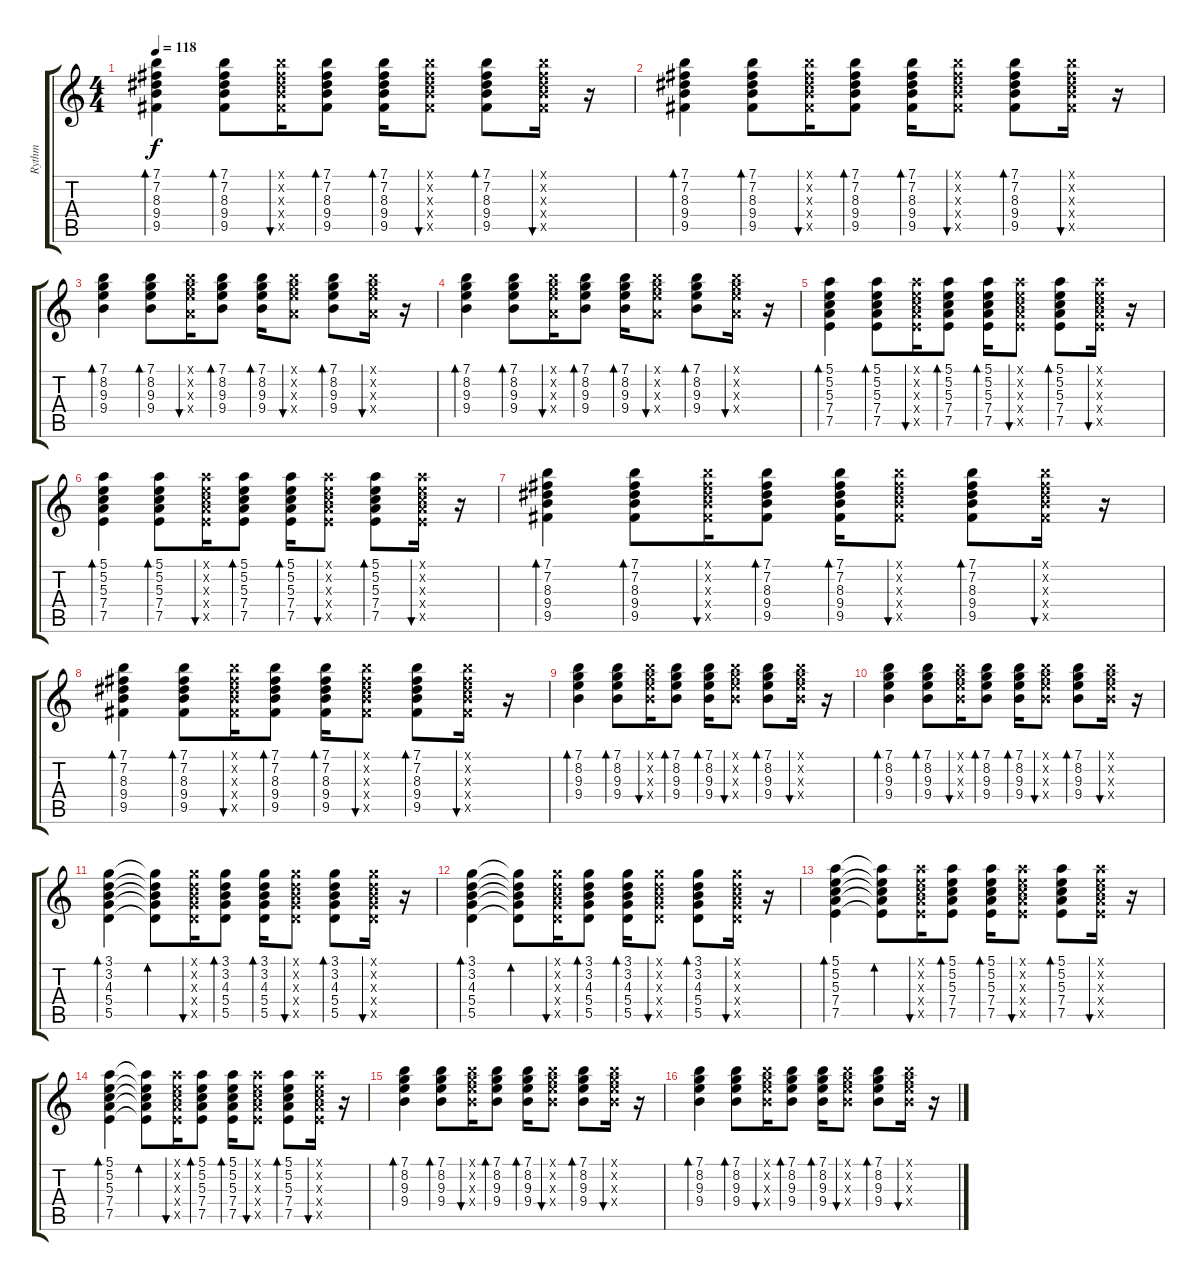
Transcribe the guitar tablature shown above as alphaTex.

\track ("Rythm" "Rythm") {instrument acousticguitarsteel}
\staff {score tabs}
\tuning (E4 B3 G3 D3 A2 E2) {hide}
\ts (4 4)
\tempo 118
\clef g2
\ks c
(7.1 7.2 8.3 9.4 9.5).4{bd 60 dy f} (7.1 7.2 8.3 9.4 9.5).8{bd 60} (7.1{x} 7.2{x} 8.3{x} 9.4{x} 9.5{x}).16{bu 60} (7.1 7.2 8.3 9.4 9.5).8{bd 60} (7.1 7.2 8.3 9.4 9.5).16{bd 60} (7.1{x} 7.2{x} 8.3{x} 9.4{x} 9.5{x}).8{bu 60} (7.1 7.2 8.3 9.4 9.5).8{bd 60} (7.1{x} 7.2{x} 8.3{x} 9.4{x} 9.5{x}).16{bu 60} r.16 |
(7.1 7.2 8.3 9.4 9.5).4{bd 60} (7.1 7.2 8.3 9.4 9.5).8{bd 60} (7.1{x} 7.2{x} 8.3{x} 9.4{x} 9.5{x}).16{bu 60} (7.1 7.2 8.3 9.4 9.5).8{bd 60} (7.1 7.2 8.3 9.4 9.5).16{bd 60} (7.1{x} 7.2{x} 8.3{x} 9.4{x} 9.5{x}).8{bu 60} (7.1 7.2 8.3 9.4 9.5).8{bd 60} (7.1{x} 7.2{x} 8.3{x} 9.4{x} 9.5{x}).16{bu 60} r.16 |
(7.1 8.2 9.3 9.4).4{bd 60} (7.1 8.2 9.3 9.4).8{bd 60} (7.1{x} 8.2{x} 9.3{x} 7.4{x}).16{bu 60} (7.1 8.2 9.3 9.4).8{bd 60} (7.1 8.2 9.3 9.4).16{bd 60} (7.1{x} 8.2{x} 9.3{x} 7.4{x}).8{bu 60} (7.1 8.2 9.3 9.4).8{bd 60} (7.1{x} 8.2{x} 9.3{x} 7.4{x}).16{bu 60} r.16 |
(7.1 8.2 9.3 9.4).4{bd 60} (7.1 8.2 9.3 9.4).8{bd 60} (7.1{x} 8.2{x} 9.3{x} 7.4{x}).16{bu 60} (7.1 8.2 9.3 9.4).8{bd 60} (7.1 8.2 9.3 9.4).16{bd 60} (7.1{x} 8.2{x} 9.3{x} 7.4{x}).8{bu 60} (7.1 8.2 9.3 9.4).8{bd 60} (7.1{x} 8.2{x} 9.3{x} 7.4{x}).16{bu 60} r.16 |
(5.1 5.2 5.3 7.4 7.5).4{bd 60} (5.1 5.2 5.3 7.4 7.5).8{bd 60} (5.1{x} 5.2{x} 5.3{x} 7.4{x} 7.5{x}).16{bu 60} (5.1 5.2 5.3 7.4 7.5).8{bd 60} (5.1 5.2 5.3 7.4 7.5).16{bd 60} (5.1{x} 5.2{x} 5.3{x} 7.4{x} 7.5{x}).8{bu 60} (5.1 5.2 5.3 7.4 7.5).8{bd 60} (5.1{x} 5.2{x} 5.3{x} 7.4{x} 7.5{x}).16{bu 60} r.16 |
(5.1 5.2 5.3 7.4 7.5).4{bd 60} (5.1 5.2 5.3 7.4 7.5).8{bd 60} (5.1{x} 5.2{x} 5.3{x} 7.4{x} 7.5{x}).16{bu 60} (5.1 5.2 5.3 7.4 7.5).8{bd 60} (5.1 5.2 5.3 7.4 7.5).16{bd 60} (5.1{x} 5.2{x} 5.3{x} 7.4{x} 7.5{x}).8{bu 60} (5.1 5.2 5.3 7.4 7.5).8{bd 60} (5.1{x} 5.2{x} 5.3{x} 7.4{x} 7.5{x}).16{bu 60} r.16 |
(7.1 7.2 8.3 9.4 9.5).4{bd 60} (7.1 7.2 8.3 9.4 9.5).8{bd 60} (7.1{x} 7.2{x} 8.3{x} 9.4{x} 9.5{x}).16{bu 60} (7.1 7.2 8.3 9.4 9.5).8{bd 60} (7.1 7.2 8.3 9.4 9.5).16{bd 60} (7.1{x} 7.2{x} 8.3{x} 9.4{x} 9.5{x}).8{bu 60} (7.1 7.2 8.3 9.4 9.5).8{bd 60} (7.1{x} 7.2{x} 8.3{x} 9.4{x} 9.5{x}).16{bu 60} r.16 |
(7.1 7.2 8.3 9.4 9.5).4{bd 60} (7.1 7.2 8.3 9.4 9.5).8{bd 60} (7.1{x} 7.2{x} 8.3{x} 9.4{x} 9.5{x}).16{bu 60} (7.1 7.2 8.3 9.4 9.5).8{bd 60} (7.1 7.2 8.3 9.4 9.5).16{bd 60} (7.1{x} 7.2{x} 8.3{x} 9.4{x} 9.5{x}).8{bu 60} (7.1 7.2 8.3 9.4 9.5).8{bd 60} (7.1{x} 7.2{x} 8.3{x} 9.4{x} 9.5{x}).16{bu 60} r.16 |
(7.1 8.2 9.3 9.4).4{bd 60} (7.1 8.2 9.3 9.4).8{bd 60} (7.1{x} 8.2{x} 9.3{x} 9.4{x}).16{bu 60} (7.1 8.2 9.3 9.4).8{bd 60} (7.1 8.2 9.3 9.4).16{bd 60} (7.1{x} 8.2{x} 9.3{x} 9.4{x}).8{bu 60} (7.1 8.2 9.3 9.4).8{bd 60} (7.1{x} 8.2{x} 9.3{x} 9.4{x}).16{bu 60} r.16 |
(7.1 8.2 9.3 9.4).4{bd 60} (7.1 8.2 9.3 9.4).8{bd 60} (7.1{x} 8.2{x} 9.3{x} 9.4{x}).16{bu 60} (7.1 8.2 9.3 9.4).8{bd 60} (7.1 8.2 9.3 9.4).16{bd 60} (7.1{x} 8.2{x} 9.3{x} 9.4{x}).8{bu 60} (7.1 8.2 9.3 9.4).8{bd 60} (7.1{x} 8.2{x} 9.3{x} 9.4{x}).16{bu 60} r.16 |
(3.1 3.2 4.3 5.4 5.5).4{bd 60} (3.1{t} 3.2{t} 4.3{t} 5.4{t} 5.5{t}).8{bd 60} (3.1{x} 3.2{x} 4.3{x} 5.4{x} 5.5{x}).16{bu 60} (3.1 3.2 4.3 5.4 5.5).8{bd 60} (3.1 3.2 4.3 5.4 5.5).16{bd 60} (3.1{x} 3.2{x} 4.3{x} 5.4{x} 5.5{x}).8{bu 60} (3.1 3.2 4.3 5.4 5.5).8{bd 60} (3.1{x} 3.2{x} 4.3{x} 5.4{x} 5.5{x}).16{bu 60} r.16 |
(3.1 3.2 4.3 5.4 5.5).4{bd 60} (3.1{t} 3.2{t} 4.3{t} 5.4{t} 5.5{t}).8{bd 60} (3.1{x} 3.2{x} 4.3{x} 5.4{x} 5.5{x}).16{bu 60} (3.1 3.2 4.3 5.4 5.5).8{bd 60} (3.1 3.2 4.3 5.4 5.5).16{bd 60} (3.1{x} 3.2{x} 4.3{x} 5.4{x} 5.5{x}).8{bu 60} (3.1 3.2 4.3 5.4 5.5).8{bd 60} (3.1{x} 3.2{x} 4.3{x} 5.4{x} 5.5{x}).16{bu 60} r.16 |
(5.1 5.2 5.3 7.4 7.5).4{bd 60} (5.1{t} 5.2{t} 5.3{t} 7.4{t} 7.5{t}).8{bd 60} (5.1{x} 5.2{x} 5.3{x} 7.4{x} 7.5{x}).16{bu 60} (5.1 5.2 5.3 7.4 7.5).8{bd 60} (5.1 5.2 5.3 7.4 7.5).16{bd 60} (5.1{x} 5.2{x} 5.3{x} 7.4{x} 7.5{x}).8{bu 60} (5.1 5.2 5.3 7.4 7.5).8{bd 60} (5.1{x} 5.2{x} 5.3{x} 7.4{x} 7.5{x}).16{bu 60} r.16 |
(5.1 5.2 5.3 7.4 7.5).4{bd 60} (5.1{t} 5.2{t} 5.3{t} 7.4{t} 7.5{t}).8{bd 60} (5.1{x} 5.2{x} 5.3{x} 7.4{x} 7.5{x}).16{bu 60} (5.1 5.2 5.3 7.4 7.5).8{bd 60} (5.1 5.2 5.3 7.4 7.5).16{bd 60} (5.1{x} 5.2{x} 5.3{x} 7.4{x} 7.5{x}).8{bu 60} (5.1 5.2 5.3 7.4 7.5).8{bd 60} (5.1{x} 5.2{x} 5.3{x} 7.4{x} 7.5{x}).16{bu 60} r.16 |
(7.1 8.2 9.3 9.4).4{bd 60} (7.1 8.2 9.3 9.4).8{bd 60} (7.1{x} 8.2{x} 9.3{x} 9.4{x}).16{bu 60} (7.1 8.2 9.3 9.4).8{bd 60} (7.1 8.2 9.3 9.4).16{bd 60} (7.1{x} 8.2{x} 9.3{x} 9.4{x}).8{bu 60} (7.1 8.2 9.3 9.4).8{bd 60} (7.1{x} 8.2{x} 9.3{x} 9.4{x}).16{bu 60} r.16 |
(7.1 8.2 9.3 9.4).4{bd 60} (7.1 8.2 9.3 9.4).8{bd 60} (7.1{x} 8.2{x} 9.3{x} 9.4{x}).16{bu 60} (7.1 8.2 9.3 9.4).8{bd 60} (7.1 8.2 9.3 9.4).16{bd 60} (7.1{x} 8.2{x} 9.3{x} 9.4{x}).8{bu 60} (7.1 8.2 9.3 9.4).8{bd 60} (7.1{x} 8.2{x} 9.3{x} 9.4{x}).16{bu 60} r.16
